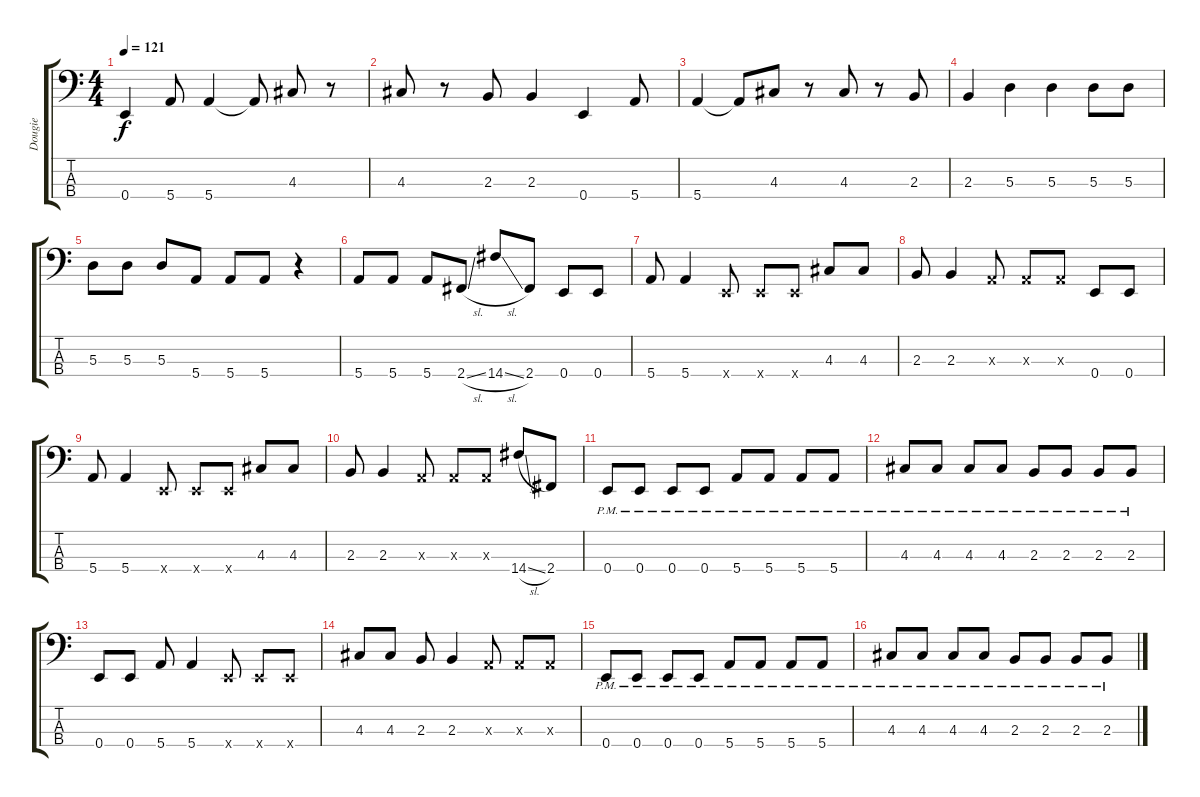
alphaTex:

\track ("Dougie" "Dougie") {instrument electricbasspick}
\staff {score tabs}
\tuning (G2 D2 A1 E1) {hide}
\ts (4 4)
\tempo 121
\clef f4
\ks c
0.4.4{dy f} 5.4.8 5.4.4 5.4{t}.8 4.3.8 r.8 |
4.3.8 r.8 2.3.8 2.3.4 0.4.4 5.4.8 |
5.4.4 5.4{t}.8 4.3.8 r.8 4.3.8 r.8 2.3.8 |
2.3.4 5.3.4 5.3.4 5.3.8 5.3.8 |
5.3.8 5.3.8 5.3.8 5.4.8 5.4.8 5.4.8 r.4 |
5.4.8 5.4.8 5.4.8 2.4{sl}.8 14.4{sl}.8 2.4.8 0.4.8 0.4.8 |
5.4.8 5.4.4 0.4{x}.8 0.4{x}.8 0.4{x}.8 4.3.8 4.3.8 |
2.3.8 2.3.4 0.3{x}.8 0.3{x}.8 0.3{x}.8 0.4.8 0.4.8 |
5.4.8 5.4.4 0.4{x}.8 0.4{x}.8 0.4{x}.8 4.3.8 4.3.8 |
2.3.8 2.3.4 0.3{x}.8 0.3{x}.8 0.3{x}.8 14.4{sl}.8 2.4.8 |
0.4{pm}.8 0.4{pm}.8 0.4{pm}.8 0.4{pm}.8 5.4{pm}.8 5.4{pm}.8 5.4{pm}.8 5.4{pm}.8 |
4.3{pm}.8 4.3{pm}.8 4.3{pm}.8 4.3{pm}.8 2.3{pm}.8 2.3{pm}.8 2.3{pm}.8 2.3{pm}.8 |
0.4.8 0.4.8 5.4.8 5.4.4 0.4{x}.8 0.4{x}.8 0.4{x}.8 |
4.3.8 4.3.8 2.3.8 2.3.4 0.3{x}.8 0.3{x}.8 0.3{x}.8 |
0.4{pm}.8 0.4{pm}.8 0.4{pm}.8 0.4{pm}.8 5.4{pm}.8 5.4{pm}.8 5.4{pm}.8 5.4{pm}.8 |
4.3{pm}.8 4.3{pm}.8 4.3{pm}.8 4.3{pm}.8 2.3{pm}.8 2.3{pm}.8 2.3{pm}.8 2.3{pm}.8
